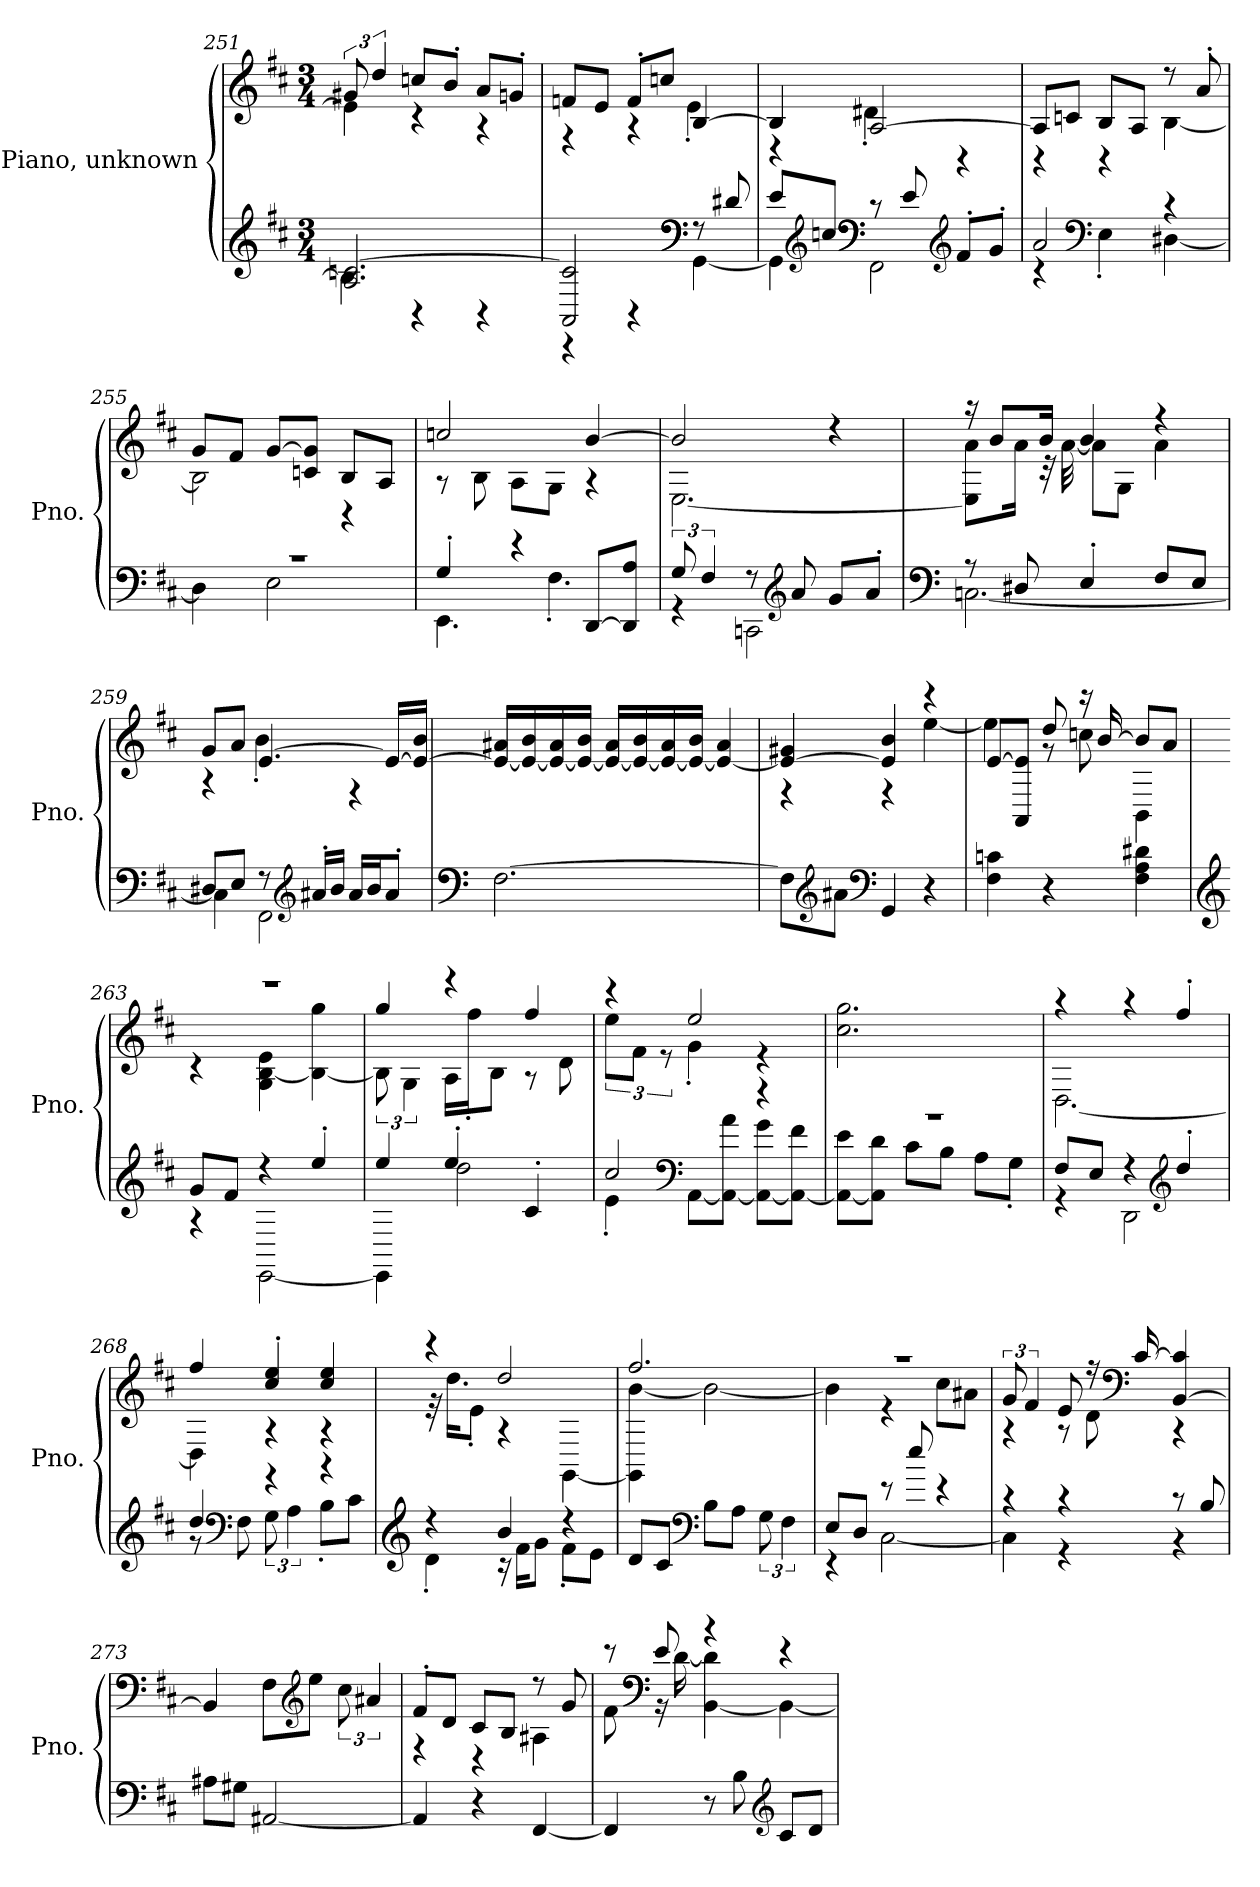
**kern	**kern
*part1	*part1
*staff2	*staff1
*I"Piano, unknown	*
*I'Pno.	*
!!LO:LB:g=z
*clefG2	*clefG2
*k[f#c#]	*k[f#c#]
*M3/4	*M3/4
=251	=251
*^	*^
2.A/ [2.cn/	4B\]	12g#X/	4e\]
.	.	6dd/	.
.	4r	8ccn/L	4r
.	.	8b'/J	.
.	4r	8a/L	4r
.	.	8gn'/J	.
=252	=252	=252	=252
2AA/ 2c/]	4r	8fn/L	4r
.	.	8e/J	.
.	4r	8f'/L	4r
.	.	8ccn/J	.
*clefF4	*	*	*
8r	[4GG\	[4B/	4e'\
8d#X/	.	.	.
=253	=253	=253	=253
8e/L	4GG\]	4B/]	4r
*clefG2	*	*	*
8ccn/J	.	.	.
*clefF4	*	*	*
8r	2FF#\	[2A/	4d#X'\
8e/	.	.	.
*clefG2	*	*	*
8f#'/L	.	.	4r
8g'/J	.	.	.
=254	=254	=254	=254
2a/	4r	8A/L]	4r
.	.	8cn/J	.
*clefF4	*	*	*
.	4E'\	8B/L	4r
.	.	8A/J	.
4r	[4D#X\	8r	[4B\
.	.	8a'/	.
!!LO:LB:g=z	!!
=255	=255	=255	=255
2.r	4D#\]	8g/L	2B\]
.	.	8f#/J	.
.	2E\	[8g/L	.
.	.	8cn/ 8g/]J	.
.	.	8B/L	4r
.	.	8A/J	.
=256	=256	=256	=256
4G'/	4.EE\	2ccn/	8r
.	.	.	8B\
4r	.	.	8A\L
.	4.F#'\	.	8G\J
[8DD/L	.	[4b/	4r
8DD/] 8A/J	.	.	.
=257	=257	=257	=257
12G/	4r	2b/]	[2.E\
6F#/	.	.	.
8r	2CCn\	.	.
*clefG2	*	*	*
8a/	.	.	.
8g/L	.	4r	.
8a'/J	.	.	.
=258	=258	=258	=258
*clefF4	*	*	*
8r	[2.Cn\	16r	8E\] 8a\L
.	.	8b/L	.
8D#X/	.	.	16a\Jk
.	.	16b/Jk	32r
.	.	.	[32a\
4E'/	.	4b/	8a\L]
.	.	.	8G\J
8F#/L	.	4r	4a\
8E/J	.	.	.
!!LO:LB:g=z	!!
=259	=259	=259	=259
8D#X/L	4C\]	8g/L	4r
8E/J	.	8a/J	.
8r	2FF#\	[4.e/	4b'\
*clefG2	*	*	*
16a#X'/LL	.	.	.
16b/JJ	.	.	.
16a#/LL	.	.	4r
16b/J	.	.	.
8a#'/J	.	16e/LL_	.
.	.	16e/_ 16b/JJ	.
*v	*v	*	*
*	*v	*v
=260	=260
*clefF4	*
[2.F#\	16e/_ 16a#X/LL
.	16e/_ 16b/
.	16e/_ 16a#/
.	16e/_ 16b/JJ
.	16e/_ 16a#/LL
.	16e/_ 16b/
.	16e/_ 16a#/
.	16e/_ 16b/JJ
.	4e/_ 4a#/
=261	=261
*	*^
8F#\L]	4e/_ 4g#X/	4r
*clefG2	*	*
8a#X\J	.	.
*clefF4	*	*
4GG/	4e/] 4b/	4r
4r	4r	[4ee\
!!LO:PB:g=z	!!
=262	=262	=262
4F#\ 4cn\	[8e/L	4ee\]
.	8AA/ 8e/]J	.
4r	8dd/	8r
.	16r	8ccn\
.	[16b/	.
4F#\ 4A\ 4d#X\	8b/L]	4BB\
.	8a/J	.
=263	=263	=263
*clefG2	*	*
*^	*	*
8g/L	4r	2.r	4r
8f#/J	.	.	.
4r	[2EE\	.	4G\ [4B\ 4e\
4ee'/	.	.	4B\_ 4gg\
=264	=264	=264	=264
4ee/	4EE\]	4gg/	12B\]
.	.	.	6G\
4ee'/	2dd\	4r	16A\LL
.	.	.	16ff#'\J
.	.	.	8B\J
4c#'/	.	4ff#/	8r
.	.	.	8d\
=265	=265	=265	=265
2cc#/	4e'\	4r	12ee\L
.	.	.	12f#\J
.	.	.	12r
*clefF4	*	*	*
.	[8AA\L	2ee/	4g'\
.	8AA\_ 8a\J	.	.
4r	8AA\_ 8g\L	.	4r
.	8AA\_ 8f#\J	.	.
*	*	*v	*v
!!LO:LB:g=z
=266	=266	=266
2.r	8AA\_ 8e\L	2.cc#\ 2.gg\
.	8AA\] 8d\J	.
.	8c#\L	.
.	8B\J	.
.	8A\L	.
.	8G'\J	.
=267	=267	=267
*	*	*^
8F#/L	4r	4r	[2.D\
8E/J	.	.	.
4r	2DD\	4r	.
*clefG2	*	*	*
4dd'/	.	4ff#'/	.
=268	=268	=268	=268
4dd/	8r	4ff#/	4D\]
*clefF4	*	*	*
.	8F#\	.	.
4r	12G\	4cc#/' 4ee/'	4r
.	6A\	.	.
4r	8B'\L	4cc#/ 4ee/	4r
.	8c#\J	.	.
=269	=269	=269	=269
*clefG2	*	*	*
4r	4d'\	4r	32r
.	.	.	16.dd\KL
.	.	.	8e'\J
4b/	16r	2dd/	4r
.	16f#\KL	.	.
.	8g\J	.	.
4r	8f#'\L	.	[4GG\
.	8e\J	.	.
*v	*v	*	*
=270	=270	=270
8d/L	2.ff#/	4GG\] [4b\
8c#/J	.	.
*clefF4	*	*
8B\L	.	2b\_
8A\J	.	.
12G\	.	.
6F#\	.	.
!!LO:LB:g=z	!!
=271	=271	=271
*^	*	*
8E/L	4r	2.r	4b\]
8D/J	.	.	.
8r	[2C#\	.	4r
8ee/	.	.	.
4r	.	.	8cc#\L
.	.	.	8a#X\J
=272	=272	=272	=272
4r	4C#\]	12g/	4r
.	.	6f#/	.
4r	4r	8e/	8r
.	.	16r	8d\
*	*	*clefF4	*
.	.	[16c#/	.
8r	4r	[4BB/ 4c#/]	4r
8B/	.	.	.
*v	*v	*	*
*	*v	*v
=273	=273
8A#X\L	4BB/]
8G#X\J	.
[2AA#X/	8F#\L
*	*clefG2
.	8ee\J
.	12cc#\
.	6a#X/
=274	=274
*	*^
4AA#/]	8f#'/L	4r
.	8d/J	.
4r	8c#/L	4r
.	8B/J	.
[4FF#/	8r	4A#X\
.	8g/	.
!!LO:LB:g=z	!!
=275	=275	=275
4FF#/]	8r	8f#\
*	*clefF4	*
.	8e/	16r
.	.	[16d\
8r	4r	[4BB\ 4d\]
8B\	.	.
*clefG2	*	*
8c#/L	4r	4BB\_
8d/J	.	.
*	*v	*v
=	=
*-	*-
